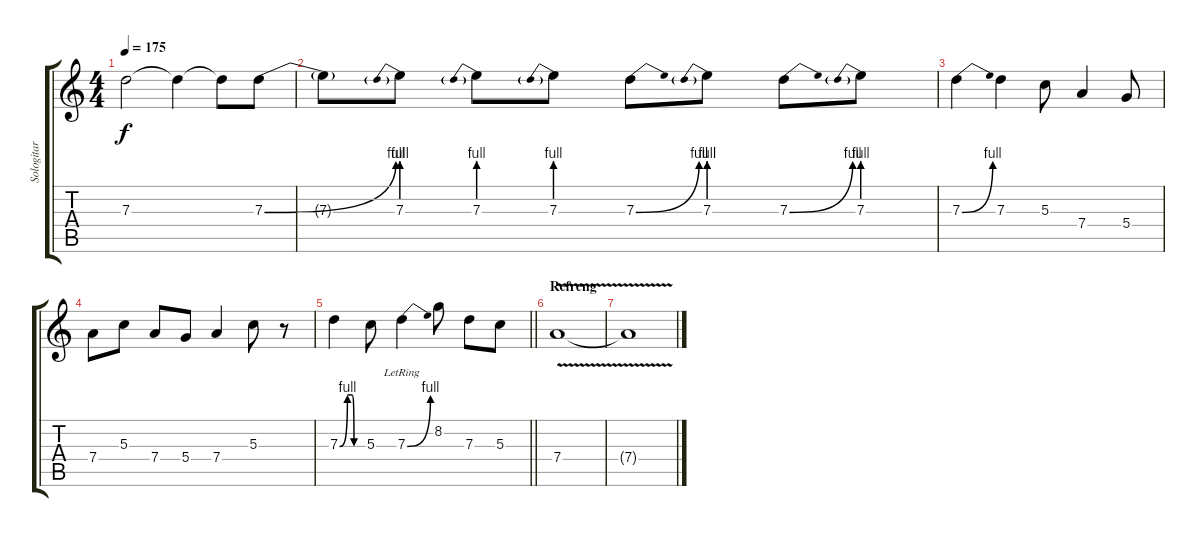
\track ("Sologitar" "Sologitar") {instrument distortionguitar}
\staff {score tabs}
\tuning (E4 B3 G3 D3 A2 E2) {hide}
\ts (4 4)
\tempo 175
\clef g2
\ks c
7.3{t}.2{dy f} 7.3{t}.4 7.3{t}.8 7.3{be (bend 0 0 60 4)}.8 |
7.3{t}.8 7.3{be (prebend 0 4 60 4)}.8 7.3{be (prebend 0 4 60 4)}.8 7.3{be (prebend 0 4 60 4)}.8 7.3{be (bend 0 0 60 4)}.8 7.3{be (prebend 0 4 60 4)}.8 7.3{be (bend 0 0 60 4)}.8 7.3{be (prebend 0 4 60 4)}.8 |
7.3{be (bend 0 0 60 4)}.4 7.3.4 5.3.8 7.4.4 5.4.8 |
7.4.8 5.3.8 7.4.8 5.4.8 7.4.4 5.3.8 r.8 |
\barLineRight lightlight
7.3{be (custom 0 0 20 4 32 4 37 0 60 0)}.4 5.3.8 7.3{be (bend 0 0 60 4) lr}.4 8.2.8 7.3.8 5.3.8 |
\section ("" "Refreng")
7.4{v}.1 |
7.4{t}.1
